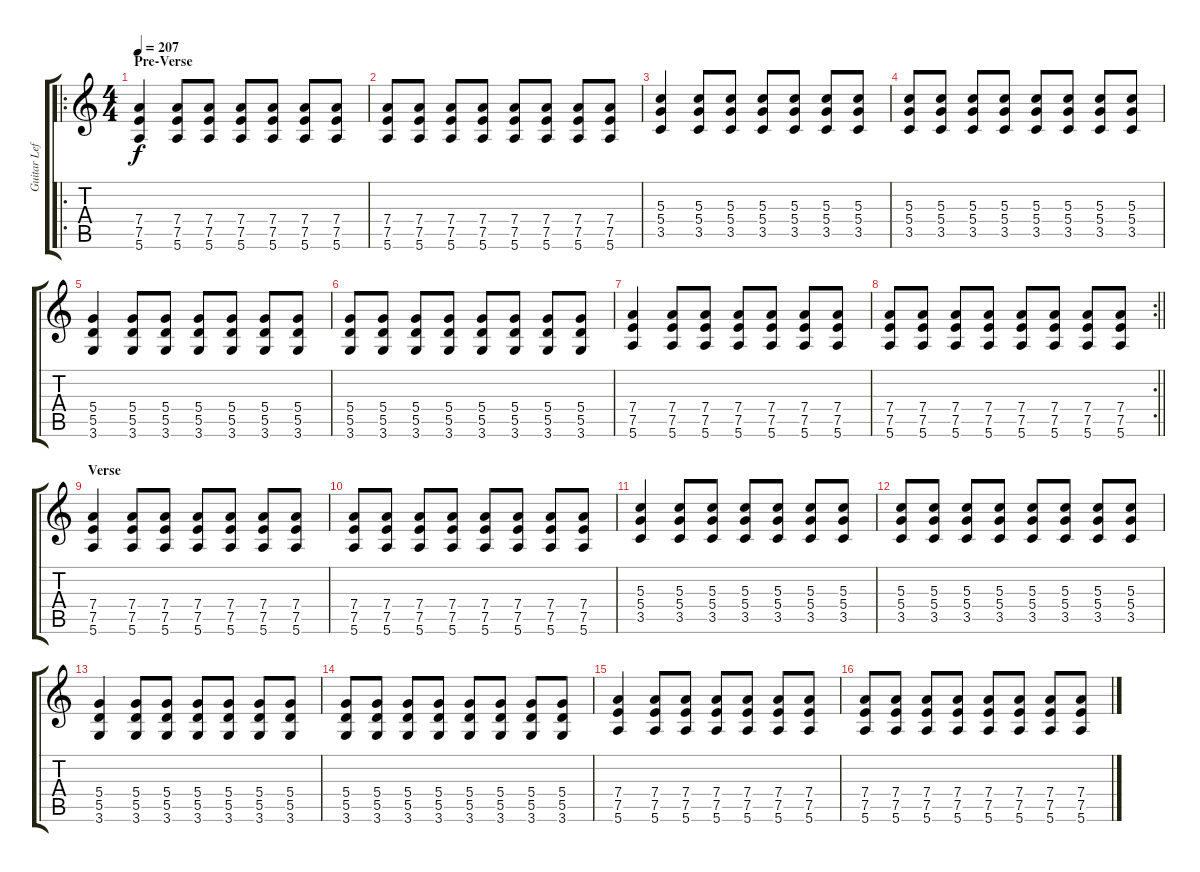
\track ("Guitar Left" "Guitar Lef") {instrument distortionguitar}
\staff {score tabs}
\tuning (E4 B3 G3 D3 A2 E2) {hide}
\ro
\ts (4 4)
\section ("" "Pre-Verse")
\tempo 207
\clef g2
\ks c
(7.4 7.5 5.6).4{txt "" dy f} (7.4 7.5 5.6).8 (7.4 7.5 5.6).8 (7.4 7.5 5.6).8 (7.4 7.5 5.6).8 (7.4 7.5 5.6).8 (7.4 7.5 5.6).8 |
(7.4 7.5 5.6).8 (7.4 7.5 5.6).8 (7.4 7.5 5.6).8 (7.4 7.5 5.6).8 (7.4 7.5 5.6).8 (7.4 7.5 5.6).8 (7.4 7.5 5.6).8 (7.4 7.5 5.6).8 |
(5.3 5.4 3.5).4 (5.3 5.4 3.5).8 (5.3 5.4 3.5).8 (5.3 5.4 3.5).8 (5.3 5.4 3.5).8 (5.3 5.4 3.5).8 (5.3 5.4 3.5).8 |
(5.3 5.4 3.5).8 (5.3 5.4 3.5).8 (5.3 5.4 3.5).8 (5.3 5.4 3.5).8 (5.3 5.4 3.5).8 (5.3 5.4 3.5).8 (5.3 5.4 3.5).8 (5.3 5.4 3.5).8 |
(5.4 5.5 3.6).4 (5.4 5.5 3.6).8 (5.4 5.5 3.6).8 (5.4 5.5 3.6).8 (5.4 5.5 3.6).8 (5.4 5.5 3.6).8 (5.4 5.5 3.6).8 |
(5.4 5.5 3.6).8 (5.4 5.5 3.6).8 (5.4 5.5 3.6).8 (5.4 5.5 3.6).8 (5.4 5.5 3.6).8 (5.4 5.5 3.6).8 (5.4 5.5 3.6).8 (5.4 5.5 3.6).8 |
(7.4 7.5 5.6).4 (7.4 7.5 5.6).8 (7.4 7.5 5.6).8 (7.4 7.5 5.6).8 (7.4 7.5 5.6).8 (7.4 7.5 5.6).8 (7.4 7.5 5.6).8 |
\rc 2
\barLineRight lightlight
(7.4 7.5 5.6).8 (7.4 7.5 5.6).8 (7.4 7.5 5.6).8 (7.4 7.5 5.6).8 (7.4 7.5 5.6).8 (7.4 7.5 5.6).8 (7.4 7.5 5.6).8 (7.4 7.5 5.6).8 |
\section ("" "Verse")
(7.4 7.5 5.6).4 (7.4 7.5 5.6).8 (7.4 7.5 5.6).8 (7.4 7.5 5.6).8 (7.4 7.5 5.6).8 (7.4 7.5 5.6).8 (7.4 7.5 5.6).8 |
(7.4 7.5 5.6).8 (7.4 7.5 5.6).8 (7.4 7.5 5.6).8 (7.4 7.5 5.6).8 (7.4 7.5 5.6).8 (7.4 7.5 5.6).8 (7.4 7.5 5.6).8 (7.4 7.5 5.6).8 |
(5.3 5.4 3.5).4 (5.3 5.4 3.5).8 (5.3 5.4 3.5).8 (5.3 5.4 3.5).8 (5.3 5.4 3.5).8 (5.3 5.4 3.5).8 (5.3 5.4 3.5).8 |
(5.3 5.4 3.5).8 (5.3 5.4 3.5).8 (5.3 5.4 3.5).8 (5.3 5.4 3.5).8 (5.3 5.4 3.5).8 (5.3 5.4 3.5).8 (5.3 5.4 3.5).8 (5.3 5.4 3.5).8 |
(5.4 5.5 3.6).4 (5.4 5.5 3.6).8 (5.4 5.5 3.6).8 (5.4 5.5 3.6).8 (5.4 5.5 3.6).8 (5.4 5.5 3.6).8 (5.4 5.5 3.6).8 |
(5.4 5.5 3.6).8 (5.4 5.5 3.6).8 (5.4 5.5 3.6).8 (5.4 5.5 3.6).8 (5.4 5.5 3.6).8 (5.4 5.5 3.6).8 (5.4 5.5 3.6).8 (5.4 5.5 3.6).8 |
(7.4 7.5 5.6).4 (7.4 7.5 5.6).8 (7.4 7.5 5.6).8 (7.4 7.5 5.6).8 (7.4 7.5 5.6).8 (7.4 7.5 5.6).8 (7.4 7.5 5.6).8 |
(7.4 7.5 5.6).8 (7.4 7.5 5.6).8 (7.4 7.5 5.6).8 (7.4 7.5 5.6).8 (7.4 7.5 5.6).8 (7.4 7.5 5.6).8 (7.4 7.5 5.6).8 (7.4 7.5 5.6).8
